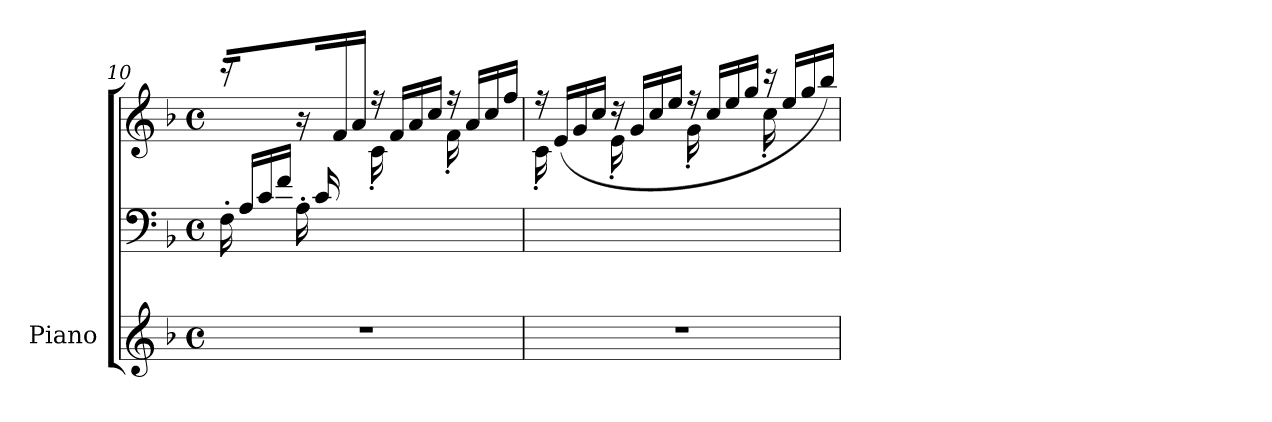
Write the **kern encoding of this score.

**kern	**kern	**kern
*part1	*part1	*part1
*staff3	*staff2	*staff1
*I"Piano	*	*
*I'Pno	*	*
*clefG2	*clefF4	*clefG2
*k[b-]	*k[b-]	*k[b-]
*M4/4	*M4/4	*M4/4
*met(c)	*met(c)	*met(c)
=10	=10	=10
*	*^	*^
1r	16ryy	16F'<\	16reee	2ryy
.	(>16A/LL	8.ryy	8.ryy	.
.	16c/	.	.	.
.	16f/JJ	.	.	.
.	16ryy	16A<'<\	16r	.
.	16c/LL	8.ryy	16ryy	.
.	2ryy	.	16f/	.
.	.	.	16a/JJ	.
.	.	16ryy	16r	16c'<\
.	.	8.ryy	16f/LL	8.ryy
.	.	.	16a/	.
.	.	.	16cc/JJ	.
.	.	16ryy	16rff	16f'<\
.	.	8.ryy	16a/LL	8.ryy
.	8ryy	.	16cc/	.
.	.	.	16ff/JJ)	.
*	*v	*v	*	*
=11	=11	=11	=11
1r	16ryy	16r	16c'<\
.	8.ryy	(>16e/LL	8.ryy
.	.	16g/	.
.	.	16cc/JJ	.
.	16ryy	16rdd	16e'<\
.	8.ryy	16g/LL	8.ryy
.	.	16cc/	.
.	.	16ee/JJ	.
.	16ryy	16rff	16g'<\
.	8.ryy	16cc/LL	8.ryy
.	.	16ee/	.
.	.	16gg/JJ	.
.	16ryy	16rccc	16cc'<\
.	8.ryy	16ee/LL	8.ryy
.	.	16gg/	.
.	.	16bb-/JJ)	.
*	*	*v	*v
=	=	=
*-	*-	*-
